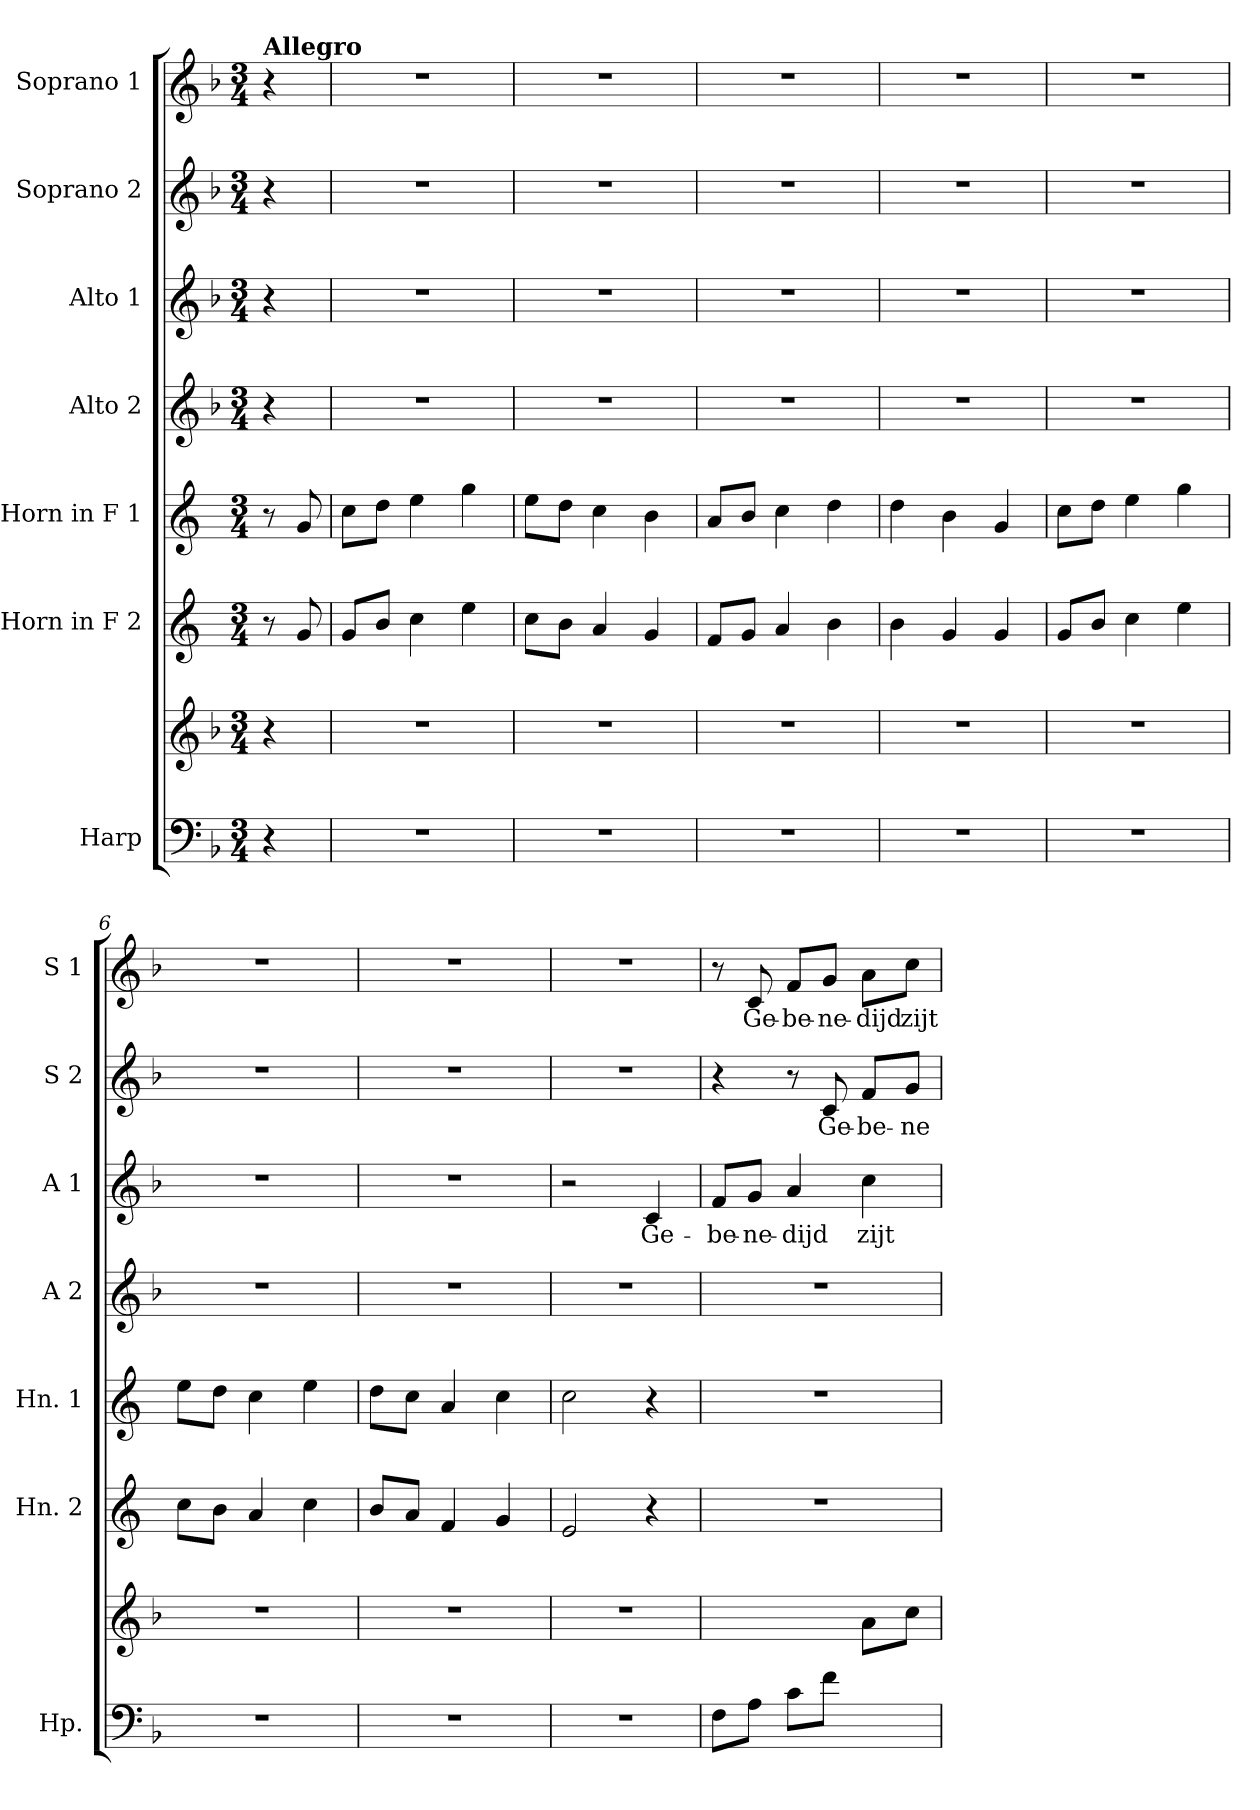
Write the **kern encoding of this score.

**kern	**kern	**kern	**kern	**kern	**kern	**text	**kern	**text	**kern	**text
*part7	*part7	*part6	*part5	*part4	*part3	*part3	*part2	*part2	*part1	*part1
*staff8	*staff7	*staff6	*staff5	*staff4	*staff3	*staff3	*staff2	*staff2	*staff1	*staff1
*I"Harp	*	*I"Horn in F 2	*I"Horn in F 1	*I"Alto 2	*I"Alto 1	*	*I"Soprano 2	*	*I"Soprano 1	*
*I'Hp.	*	*I'Hn. 2	*I'Hn. 1	*I'A 2	*I'A 1	*	*I'S 2	*	*I'S 1	*
*clefF4	*clefG2	*clefG2	*clefG2	*clefG2	*clefG2	*	*clefG2	*	*clefG2	*
*	*	*ITrd4c7	*ITrd4c7	*	*	*	*	*	*	*
*k[b-]	*k[b-]	*k[b-]	*k[b-]	*k[b-]	*k[b-]	*	*k[b-]	*	*k[b-]	*
*F:	*F:	*F:	*F:	*F:	*F:	*	*F:	*	*F:	*
*M3/4	*M3/4	*M3/4	*M3/4	*M3/4	*M3/4	*	*M3/4	*	*M3/4	*
=	=	=	=	=	=	=	=	=	=	=
!	!	!	!	!	!	!	!	!	!LO:TX:a:B:t=Allegro	!
4r	4r	8r	8r	4r	4r	.	4r	.	4r	.
.	.	8c/	8c/	.	.	.	.	.	.	.
=1	=1	=1	=1	=1	=1	=1	=1	=1	=1	=1
2.r	2.r	8c/L	8f\L	2.r	2.r	.	2.r	.	2.r	.
.	.	8e/J	8g\J	.	.	.	.	.	.	.
.	.	4f\	4a\	.	.	.	.	.	.	.
.	.	4a\	4cc\	.	.	.	.	.	.	.
=2	=2	=2	=2	=2	=2	=2	=2	=2	=2	=2
2.r	2.r	8f\L	8a\L	2.r	2.r	.	2.r	.	2.r	.
.	.	8e\J	8g\J	.	.	.	.	.	.	.
.	.	4d/	4f\	.	.	.	.	.	.	.
.	.	4c/	4e\	.	.	.	.	.	.	.
=3	=3	=3	=3	=3	=3	=3	=3	=3	=3	=3
2.r	2.r	8B-/L	8d/L	2.r	2.r	.	2.r	.	2.r	.
.	.	8c/J	8e/J	.	.	.	.	.	.	.
.	.	4d/	4f\	.	.	.	.	.	.	.
.	.	4e\	4g\	.	.	.	.	.	.	.
=4	=4	=4	=4	=4	=4	=4	=4	=4	=4	=4
2.r	2.r	4e\	4g\	2.r	2.r	.	2.r	.	2.r	.
.	.	4c/	4e\	.	.	.	.	.	.	.
.	.	4c/	4c/	.	.	.	.	.	.	.
=5	=5	=5	=5	=5	=5	=5	=5	=5	=5	=5
2.r	2.r	8c/L	8f\L	2.r	2.r	.	2.r	.	2.r	.
.	.	8e/J	8g\J	.	.	.	.	.	.	.
.	.	4f\	4a\	.	.	.	.	.	.	.
.	.	4a\	4cc\	.	.	.	.	.	.	.
=6	=6	=6	=6	=6	=6	=6	=6	=6	=6	=6
2.r	2.r	8f\L	8a\L	2.r	2.r	.	2.r	.	2.r	.
.	.	8e\J	8g\J	.	.	.	.	.	.	.
.	.	4d/	4f\	.	.	.	.	.	.	.
.	.	4f\	4a\	.	.	.	.	.	.	.
=7	=7	=7	=7	=7	=7	=7	=7	=7	=7	=7
2.r	2.r	8e/L	8g\L	2.r	2.r	.	2.r	.	2.r	.
.	.	8d/J	8f\J	.	.	.	.	.	.	.
.	.	4B-/	4d/	.	.	.	.	.	.	.
.	.	4c/	4f\	.	.	.	.	.	.	.
=8	=8	=8	=8	=8	=8	=8	=8	=8	=8	=8
2.r	2.r	2A/	2f\	2.r	2r	.	2.r	.	2.r	.
!	!	!	!	!	!	!LO:LY:b	!	!	!	!
.	.	4r	4r	.	4c/	Ge-	.	.	.	.
!!LO:LB:g=z
=9	=9	=9	=9	=9	=9	=9	=9	=9	=9	=9
*	*^	*	*	*	*	*	*	*	*	*
!	!	!	!	!	!	!	!LO:LY:b	!	!	!	!
8F\L	2.ryy	2ryy	2.r	2.r	2.r	8f/L	-be-	4r	.	8r	.
!	!	!	!	!	!	!	!LO:LY:b	!	!	!	!LO:LY:b
8A\J	.	.	.	.	.	8g/J	-ne-	.	.	8c/	Ge-
!	!	!	!	!	!	!	!LO:LY:b	!	!	!	!LO:LY:b
8c\L	.	.	.	.	.	4a/	-dijd	8r	.	8f/L	-be-
!	!	!	!	!	!	!	!	!	!LO:LY:b	!	!LO:LY:b
8f\J	.	.	.	.	.	.	.	8c/	Ge-	8g/J	-ne-
!	!	!	!	!	!	!	!LO:LY:b	!	!LO:LY:b	!	!LO:LY:b
4ryy	.	8a\L	.	.	.	4cc\	zijt	8f/L	-be-	8a\L	-dijd
!	!	!	!	!	!	!	!	!	!LO:LY:b	!	!LO:LY:b
.	.	8cc\J	.	.	.	.	.	8g/J	-ne-	8cc\J	zijt
*	*v	*v	*	*	*	*	*	*	*	*	*
=	=	=	=	=	=	=	=	=	=	=
*-	*-	*-	*-	*-	*-	*-	*-	*-	*-	*-
